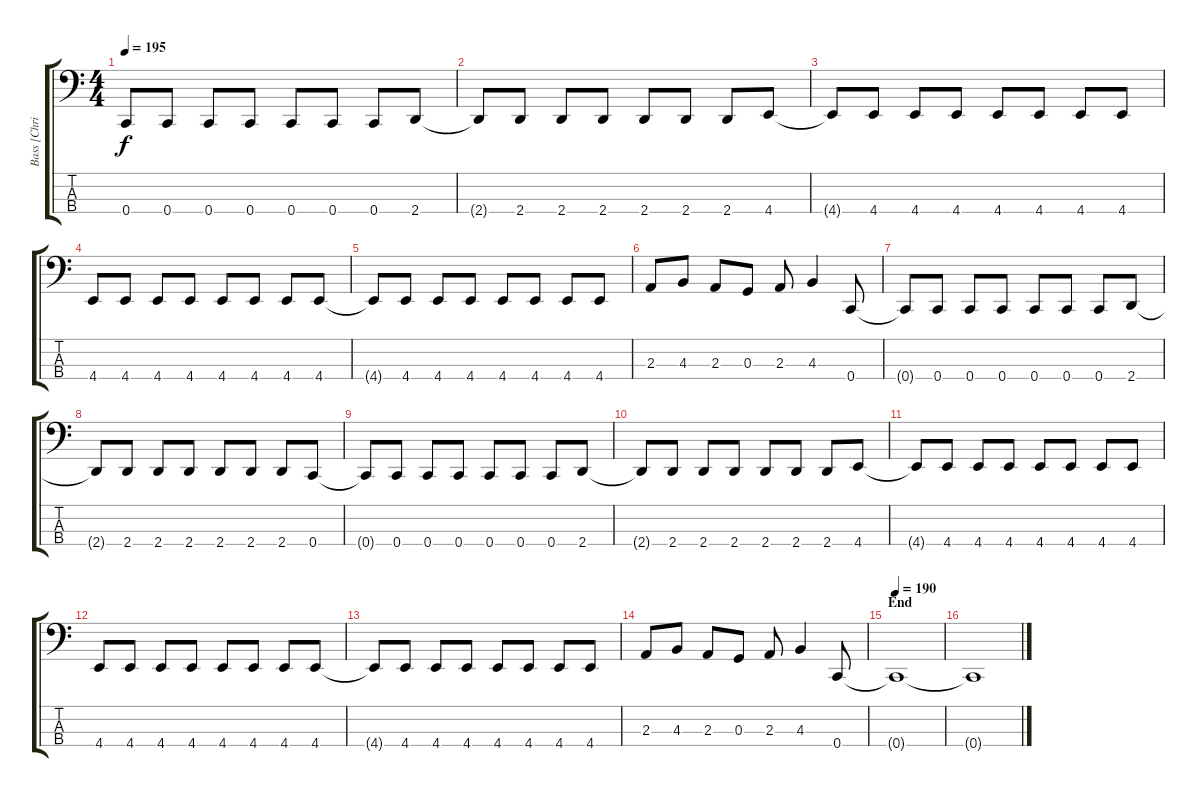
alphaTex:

\track ("Bass [Chris Steele]" "Bass [Chri") {instrument electricbasspick}
\staff {score tabs}
\tuning (F2 C2 G1 C1) {hide}
\ts (4 4)
\tempo 195
\clef f4
\ks c
0.4{t}.8{dy f} 0.4.8 0.4.8 0.4.8 0.4.8 0.4.8 0.4.8 2.4.8 |
2.4{t}.8 2.4.8 2.4.8 2.4.8 2.4.8 2.4.8 2.4.8 4.4.8 |
4.4{t}.8 4.4.8 4.4.8 4.4.8 4.4.8 4.4.8 4.4.8 4.4.8 |
4.4.8 4.4.8 4.4.8 4.4.8 4.4.8 4.4.8 4.4.8 4.4.8 |
4.4{t}.8 4.4.8 4.4.8 4.4.8 4.4.8 4.4.8 4.4.8 4.4.8 |
2.3.8 4.3.8 2.3.8 0.3.8 2.3.8 4.3.4 0.4.8 |
0.4{t}.8 0.4.8 0.4.8 0.4.8 0.4.8 0.4.8 0.4.8 2.4.8 |
2.4{t}.8 2.4.8 2.4.8 2.4.8 2.4.8 2.4.8 2.4.8 0.4.8 |
0.4{t}.8 0.4.8 0.4.8 0.4.8 0.4.8 0.4.8 0.4.8 2.4.8 |
2.4{t}.8 2.4.8 2.4.8 2.4.8 2.4.8 2.4.8 2.4.8 4.4.8 |
4.4{t}.8 4.4.8 4.4.8 4.4.8 4.4.8 4.4.8 4.4.8 4.4.8 |
4.4.8 4.4.8 4.4.8 4.4.8 4.4.8 4.4.8 4.4.8 4.4.8 |
4.4{t}.8 4.4.8 4.4.8 4.4.8 4.4.8 4.4.8 4.4.8 4.4.8 |
2.3.8 4.3.8 2.3.8 0.3.8 2.3.8 4.3.4 0.4.8 |
\section ("" "End")
\tempo 190
0.4{t}.1 |
0.4{t}.1
